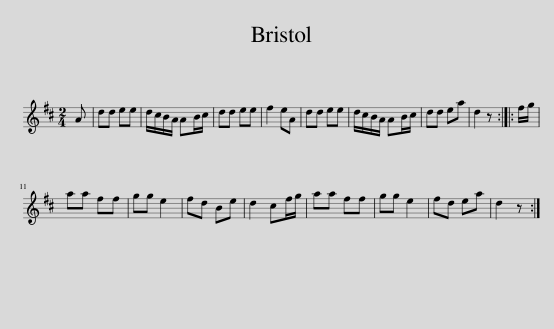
X:1
L:1/8
M:2/4
I:linebreak $
K:D
V:1 treble
V:1
 A | dd ee | d/c/B/A/ AB/c/ | dd ee | f2 eA | %5
 dd ee | d/c/B/A/ AB/c/ | dd ea | d2 z :: f/g/ |$ %10
 aa ff | gg e2 | fd Be | d2 cf/g/ | aa ff | %15
 gg e2 | fd ea | d2 z :| %18
